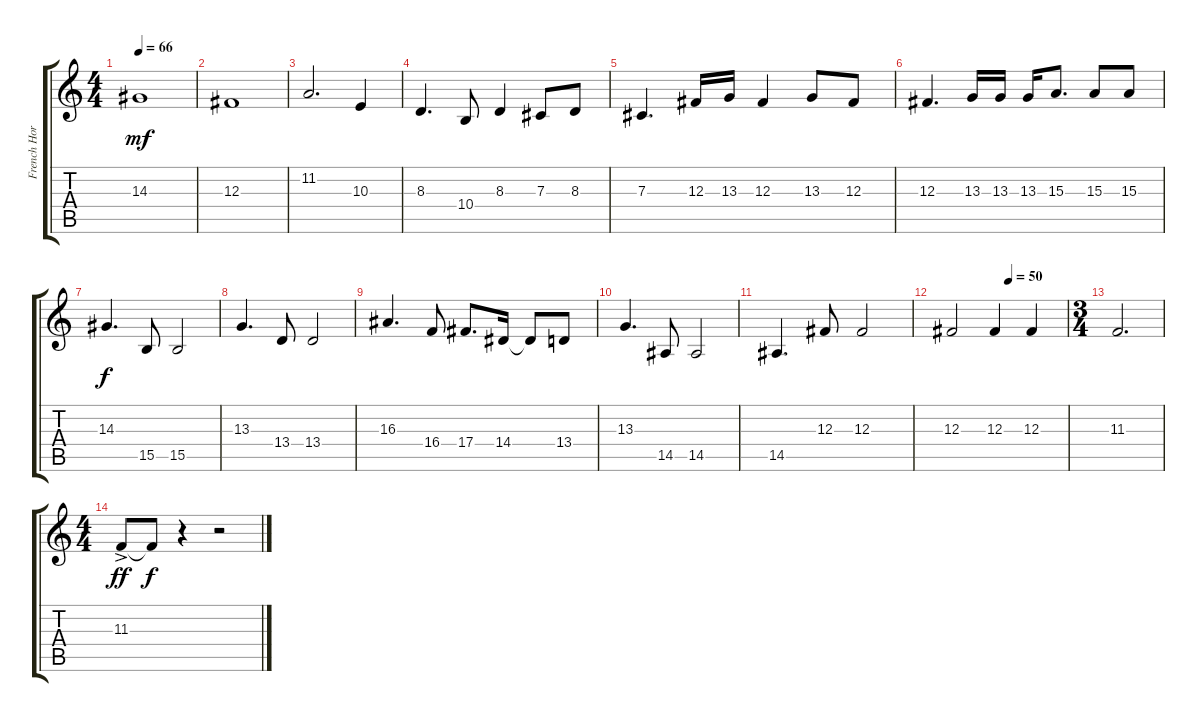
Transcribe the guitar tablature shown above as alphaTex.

\track ("French Horn" "French Hor") {instrument frenchhorn}
\staff {score tabs}
\tuning (Eb4 Bb3 Gb3 Db3 Ab2 Eb2) {hide}
\ts (4 4)
\tempo 66
\clef g2
\ks c
14.3.1{dy mf} |
12.3.1 |
11.2.2{d} 10.3.4 |
8.3.4{d} 10.4.8 8.3.4 7.3.8 8.3.8 |
7.3.4{d} 12.3.16 13.3.16 12.3.4 13.3.8 12.3.8 |
12.3.4{d} 13.3.16 13.3.16 13.3.16 15.3.8{d} 15.3.8 15.3.8 |
14.3.4{d dy f} 15.5.8 15.5.2 |
13.3.4{d} 13.4.8 13.4.2 |
16.3.4{d} 16.4.8 17.4.8{d} 14.4.16 14.4{t}.8 13.4.8 |
13.3.4{d} 14.5.8 14.5.2 |
14.5.4{d} 12.3.8 12.3.2 |
\tempo (50 0.5)
12.3.2 12.3.4 12.3.4 |
\ts (3 4)
11.3.2{d} |
\ts (4 4)
11.3{ac}.8{dy ff} 11.3{t}.8{dy f volume 0} r.4 r.2
